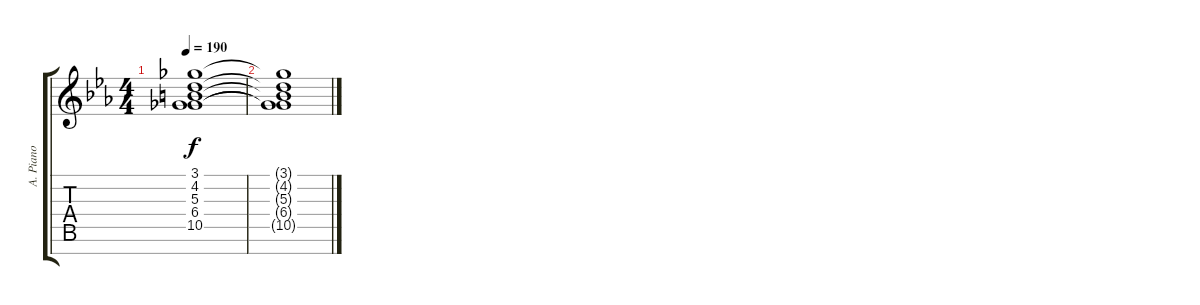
\track ("A. Piano" "A. Piano") {instrument acousticgrandpiano}
\staff {score tabs}
\tuning (Eb5 Bb4 Gb4 Db4 Ab3 Eb3 Bb2) {hide}
\ts (4 4)
\tempo 190
\clef g2
\ks eb
(3.1{t} 4.2{t} 5.3{t} 6.4{t} 10.5{t}).1{dy f} |
(3.1{t} 4.2{t} 5.3{t} 6.4{t} 10.5{t}).1
